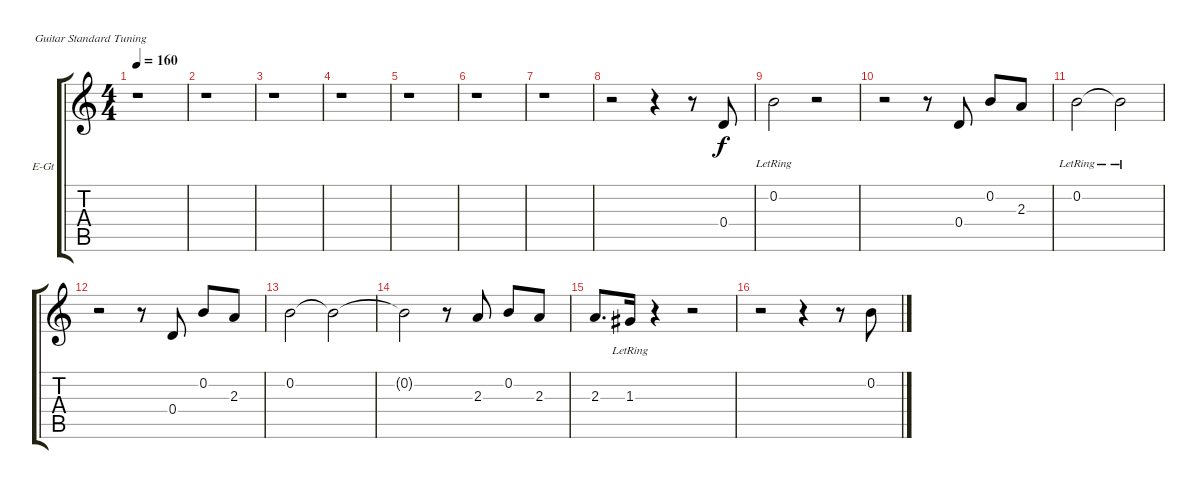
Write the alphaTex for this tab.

\bracketExtendMode groupsimilarinstruments
\firstSystemTrackNameOrientation horizontal
\otherSystemsTrackNameOrientation horizontal
\track ("Jazz Guitar" "E-Gt") {instrument electricguitarjazz}
\staff {score tabs}
\tuning (E4 B3 G3 D3 A2 E2)
\ts (4 4)
\tempo 160
\clef g2
\ks c
r.1{dy f instrument electricguitarjazz} |
r.1 |
r.1 |
r.1 |
r.1 |
r.1 |
r.1 |
r.2 r.4 r.8 0.4.8 |
0.2{lr}.2 r.2 |
r.2 r.8 0.4.8 0.2.8 2.3.8 |
0.2{lr}.2 0.2{lr t}.2 |
r.2 r.8 0.4.8 0.2.8 2.3.8 |
0.2.2 0.2{t}.2 |
0.2{t}.2 r.8 2.3.8 0.2.8 2.3.8 |
2.3.8{d} 1.3{lr}.16 r.4 r.2 |
r.2 r.4 r.8 0.2.8
